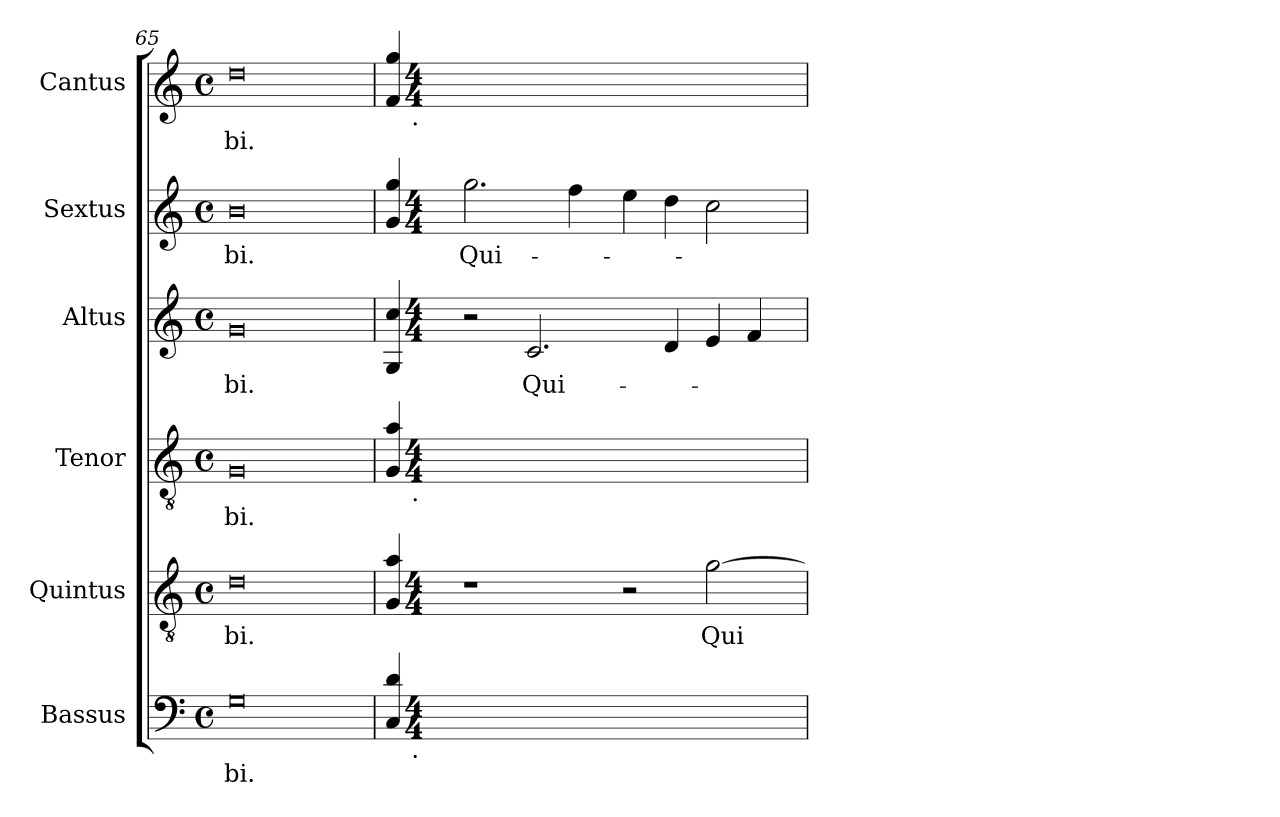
**kern	**text	**kern	**text	**kern	**text	**kern	**text	**kern	**text	**kern	**text
*part6	*part6	*part5	*part5	*part4	*part4	*part3	*part3	*part2	*part2	*part1	*part1
*staff6	*staff6	*staff5	*staff5	*staff4	*staff4	*staff3	*staff3	*staff2	*staff2	*staff1	*staff1
*I"Bassus	*	*I"Quintus	*	*I"Tenor	*	*I"Altus	*	*I"Sextus	*	*I"Cantus	*
*clefF4	*	*clefGv2	*	*clefGv2	*	*clefG2	*	*clefG2	*	*clefG2	*
*M4/4	*	*M4/4	*	*M4/4	*	*M4/4	*	*M4/4	*	*M4/4	*
*met(c)	*	*met(c)	*	*met(c)	*	*met(c)	*	*met(c)	*	*met(c)	*
=65	=65	=65	=65	=65	=65	=65	=65	=65	=65	=65	=65
!	!LO:LY:b:cj	!	!LO:LY:b:cj	!	!LO:LY:b:cj	!	!LO:LY:b:cj	!	!LO:LY:b:cj	!	!LO:LY:b:cj
0G	-bi.	0d	-bi.	0G	bi.	0g	bi.	0b	-bi.	0dd	bi.
!!LO:PB:g=z
=66	=66!	=66	=66!	=66	=66!	=66	=66!	=66	=66!	=66!	=66!
*^	*	*	*	*^	*	*	*	*	*	*^	*
4d/ 4C/	16..ryy	.	4a/ 4G/	.	4a/ 4G/	16..ryy	.	4cc/ 4G/	.	4gg/ 4g/	.	4gg/ 4f/	16..ryy	.
!	!	!	!	!	!	!	!	!	!	!	!	!	!LO:TX:b:t=.	!
!	!	!	!	!	!	!LO:TX:b:t=.	!	!	!	!	!	!	!	!
!	!LO:TX:b:t=.	!	!	!	!	!	!	!	!	!	!	!	!	!
.	1ryy	.	.	.	.	1ryy	.	.	.	.	.	.	1ryy	.
*M4/4	*	*	*M4/4	*	*M4/4	*	*	*M4/4	*	*M4/4	*	*M4/4	*	*
*met(c)	*	*	*met(c)	*	*met(c)	*	*	*met(c)	*	*met(c)	*	*met(c)	*	*
!	!	!	!	!	!	!	!	!	!	!	!LO:LY:b	!	!	!
0ryy	.	.	1r	.	0ryy	.	.	2r	.	2.gg\	Qui-	0ryy	.	.
!	!	!	!	!	!	!	!	!	!LO:LY:b	!	!	!	!	!
.	.	.	.	.	.	.	.	2.c/	Qui-	.	.	.	.	.
.	.	.	.	.	.	.	.	.	.	4ff\	.	.	.	.
.	1ryy	.	.	.	.	1ryy	.	.	.	.	.	.	1ryy	.
.	.	.	2r	.	.	.	.	.	.	4ee\	.	.	.	.
.	.	.	.	.	.	.	.	4d/	.	4dd\	.	.	.	.
!	!	!	!	!LO:LY:b	!	!	!	!	!	!	!	!	!	!
.	.	.	[>2g\	Qui-	.	.	.	4e/	.	2cc\	.	.	.	.
.	.	.	.	.	.	.	.	4f/	.	.	.	.	.	.
.	8ryy	.	.	.	.	8ryy	.	.	.	.	.	.	8ryy	.
.	64ryy	.	.	.	.	64ryy	.	.	.	.	.	.	64ryy	.
*v	*v	*	*	*	*v	*v	*	*	*	*	*	*v	*v	*
=	=	=	=	=	=	=	=	=	=	=	=
*-	*-	*-	*-	*-	*-	*-	*-	*-	*-	*-	*-
